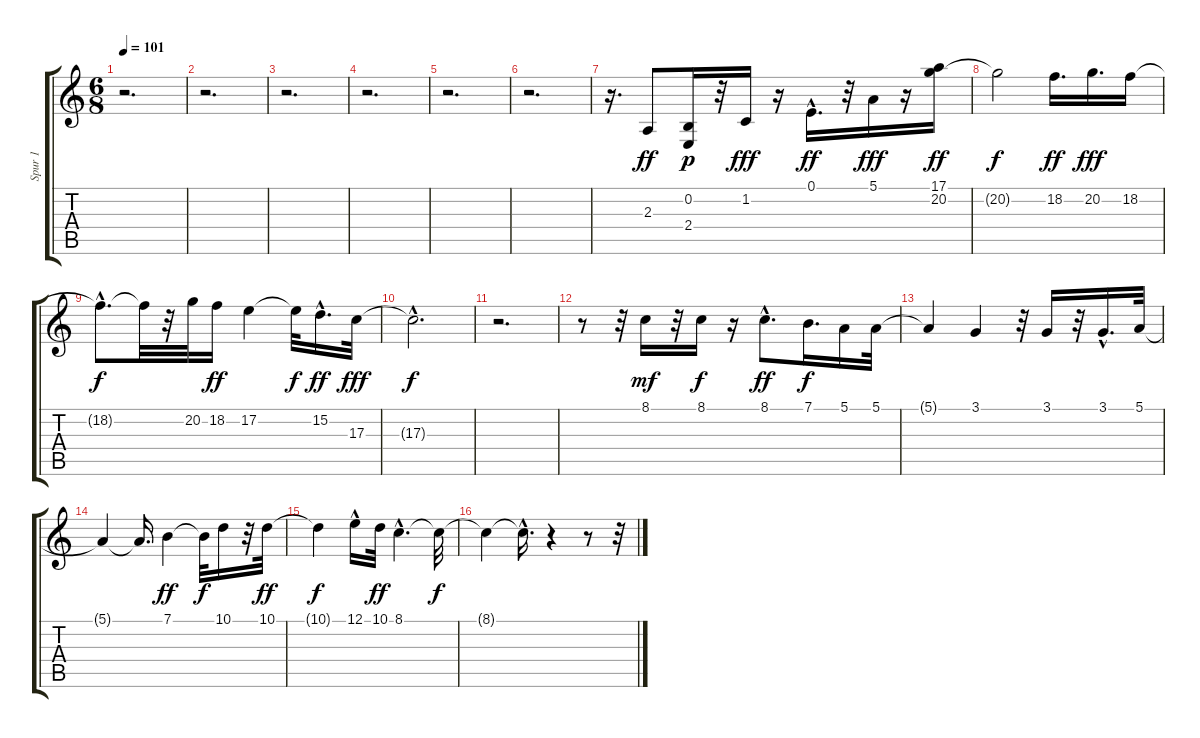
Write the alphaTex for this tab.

\track ("Spur 1" "Spur 1") {instrument tenorsax}
\staff {score tabs}
\tuning (E4 B3 G3 D3 A2 E2) {hide}
\ts (6 8)
\tempo 101
\clef g2
\ks c
r.2{d dy f} |
r.2{d} |
r.2{d} |
r.2{d} |
r.2{d} |
r.2{d} |
r.16{d} 2.3.8{dy ff volume 16} (0.2 2.4).16{dy p} r.32 1.2.16{dy fff} r.16 0.1{hac}.16{d dy ff} r.32 5.1.16{dy fff} r.16 (17.1 20.2).16{dy ff} |
20.2{t}.2{dy f} 18.2.16{d dy ff} 20.2.16{d dy fff} 18.2.16 |
18.2{hac t}.8{d dy f} 18.2{t}.32 r.32 20.2.32 18.2.16{dy ff} 17.2.4 17.2{t}.32{dy f} 15.2{hac}.16{d dy ff} 17.3.32{dy fff} |
17.3{hac t}.2{d dy f} |
r.2{d} |
r.8 r.32 8.1.16{dy mf} r.32 8.1.16{dy f} r.16 8.1{hac}.8{d dy ff} 7.1.16{d dy f} 5.1.16 5.1.32 |
5.1{t}.4 3.1.4 r.32 3.1.16 r.32 3.1{hac}.16{d} 5.1.32 |
5.1{t}.4 5.1{t}.16{d} 7.1.4{dy ff} 7.1{t}.32{dy f} 10.1.16 r.32 10.1.32{dy ff} |
10.1{t}.4{dy f} 12.1{hac}.16 10.1.32{dy ff} 8.1{hac}.4{d} 8.1{t}.32{dy f} |
8.1{t}.4 8.1{hac t}.16{d} r.4 r.8 r.32
